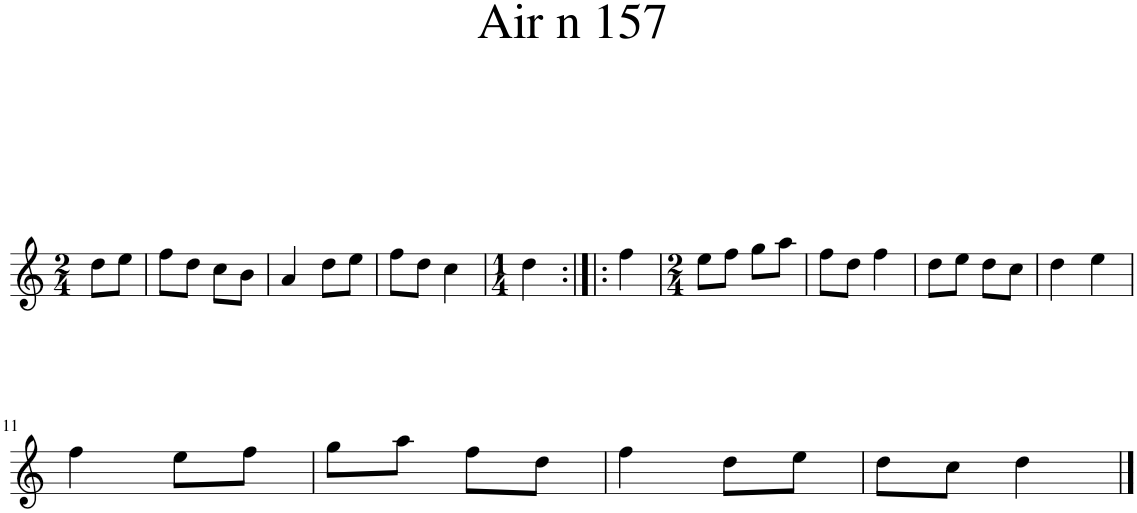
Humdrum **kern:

**kern
*part1
*staff1
*I"Piano
*I'Pno.
*clefG2
*k[]
*M2/4
=1
8dd\L
8ee\J
=2
8ff\L
8dd\J
8cc\L
8b\J
=3
4a/
8dd\L
8ee\J
=4
8ff\L
8dd\J
4cc\
=5
*M1/4
4dd\
=6:|!|:
4ff\
=7
*M2/4
8ee\L
8ff\J
8gg\L
8aa\J
=8
8ff\L
8dd\J
4ff\
=9
8dd\L
8ee\J
8dd\L
8cc\J
=10
4dd\
4ee\
!!LO:LB:g=z
=11
4ff\
8ee\L
8ff\J
=12
8gg\L
8aa\J
8ff\L
8dd\J
=13
4ff\
8dd\L
8ee\J
=14
8dd\L
8cc\J
4dd\
==
*-
